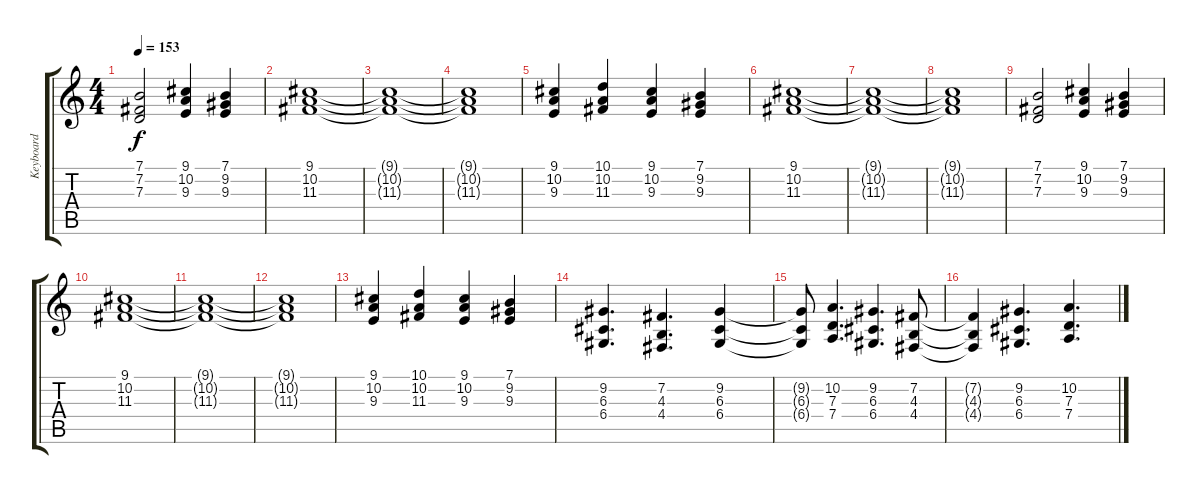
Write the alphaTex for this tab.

\track ("Keyboard" "Keyboard") {instrument stringensemble1}
\staff {score tabs}
\tuning (E4 B3 G3 D3 A2 E2) {hide}
\ts (4 4)
\tempo 153
\clef g2
\ks c
(7.1 7.2 7.3).2{dy f} (9.1 10.2 9.3).4 (7.1 9.2 9.3).4 |
(9.1 10.2 11.3).1 |
(9.1{t} 10.2{t} 11.3{t}).1 |
(9.1{t} 10.2{t} 11.3{t}).1 |
(9.1 10.2 9.3).4 (10.1 10.2 11.3).4 (9.1 10.2 9.3).4 (7.1 9.2 9.3).4 |
(9.1 10.2 11.3).1 |
(9.1{t} 10.2{t} 11.3{t}).1 |
(9.1{t} 10.2{t} 11.3{t}).1 |
(7.1 7.2 7.3).2 (9.1 10.2 9.3).4 (7.1 9.2 9.3).4 |
(9.1 10.2 11.3).1 |
(9.1{t} 10.2{t} 11.3{t}).1 |
(9.1{t} 10.2{t} 11.3{t}).1 |
(9.1 10.2 9.3).4 (10.1 10.2 11.3).4 (9.1 10.2 9.3).4 (7.1 9.2 9.3).4 |
(9.2 6.3 6.4).4{d} (7.2 4.3 4.4).4{d} (9.2 6.3 6.4).4 |
(9.2{t} 6.3{t} 6.4{t}).8 (10.2 7.3 7.4).4{d} (9.2 6.3 6.4).4{d} (7.2 4.3 4.4).8 |
(7.2{t} 4.3{t} 4.4{t}).4 (9.2 6.3 6.4).4{d} (10.2 7.3 7.4).4{d}
